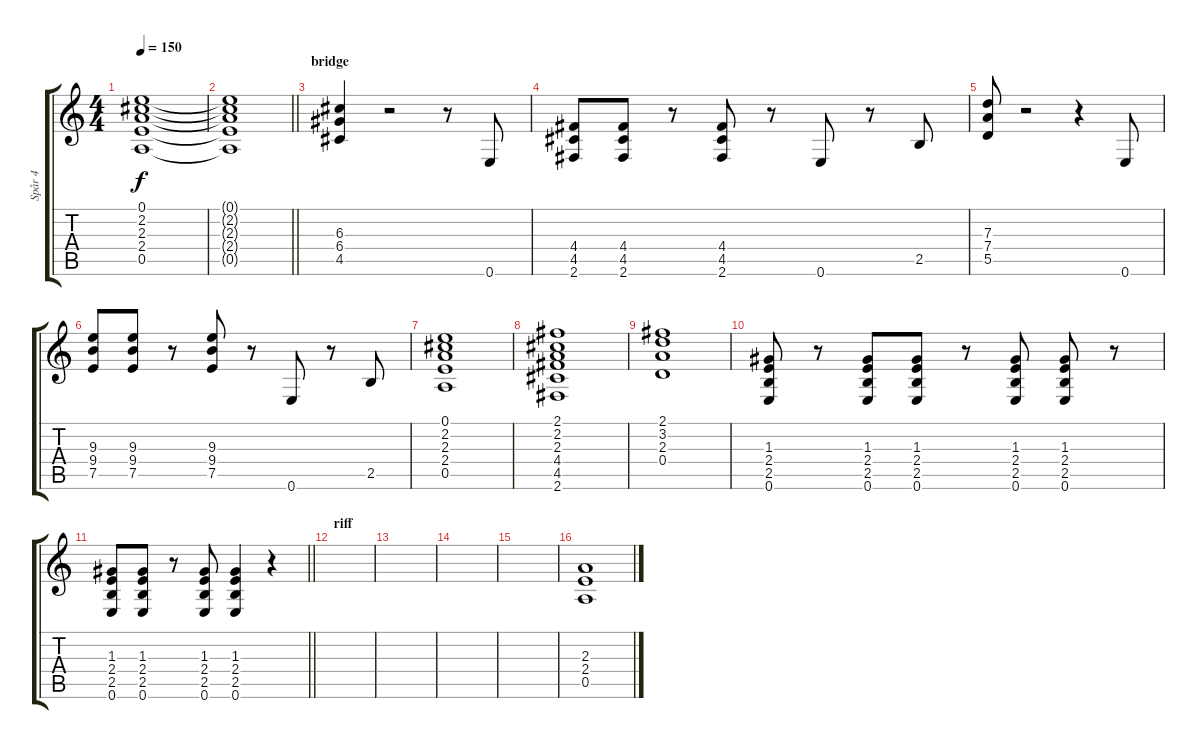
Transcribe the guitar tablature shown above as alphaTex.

\track ("Spår 4" "Spår 4") {instrument overdrivenguitar}
\staff {score tabs}
\tuning (E4 B3 G3 D3 A2 E2) {hide}
\ts (4 4)
\tempo 150
\clef g2
\ks c
(0.1 2.2 2.3 2.4 0.5).1{dy f} |
\barLineRight lightlight
(0.1{t} 2.2{t} 2.3{t} 2.4{t} 0.5{t}).1 |
\section ("" "bridge")
(6.3 6.4 4.5).4 r.2 r.8 0.6.8 |
(4.4 4.5 2.6).8 (4.4 4.5 2.6).8 r.8 (4.4 4.5 2.6).8 r.8 0.6.8 r.8 2.5.8 |
(7.3 7.4 5.5).8 r.2 r.4 0.6.8 |
(9.3 9.4 7.5).8 (9.3 9.4 7.5).8 r.8 (9.3 9.4 7.5).8 r.8 0.6.8 r.8 2.5.8 |
(0.1 2.2 2.3 2.4 0.5).1 |
(2.1 2.2 2.3 4.4 4.5 2.6).1 |
(2.1 3.2 2.3 0.4).1 |
(1.3 2.4 2.5 0.6).8 r.8 (1.3 2.4 2.5 0.6).8 (1.3 2.4 2.5 0.6).8 r.8 (1.3 2.4 2.5 0.6).8 (1.3 2.4 2.5 0.6).8 r.8 |
\barLineRight lightlight
(1.3 2.4 2.5 0.6).8 (1.3 2.4 2.5 0.6).8 r.8 (1.3 2.4 2.5 0.6).8 (1.3 2.4 2.5 0.6).4 r.4 |
\section ("" "riff")
|
|
|
|
(2.3 2.4 0.5).1
